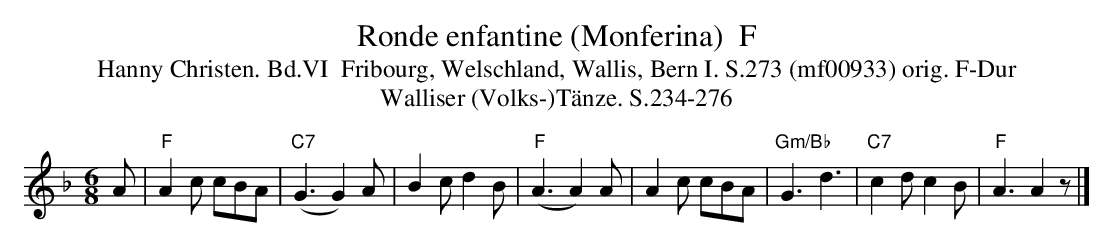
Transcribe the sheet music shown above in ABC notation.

X:1
T: Ronde enfantine (Monferina)  F
T:Hanny Christen. Bd.VI  Fribourg, Welschland, Wallis, Bern I. S.273 (mf00933) orig. F-Dur
T:Walliser (Volks-)T\"anze. S.234-276
M:6/8
L:1/8
K:F %%MIDI gchordon
A| "F"A2c cBA | ("C7"G3G2)A | B2c d2B | ("F"A3A2)A | A2c cBA | "Gm/Bb"G3d3 | "C7"c2d c2B | "F"A3A2z |]
